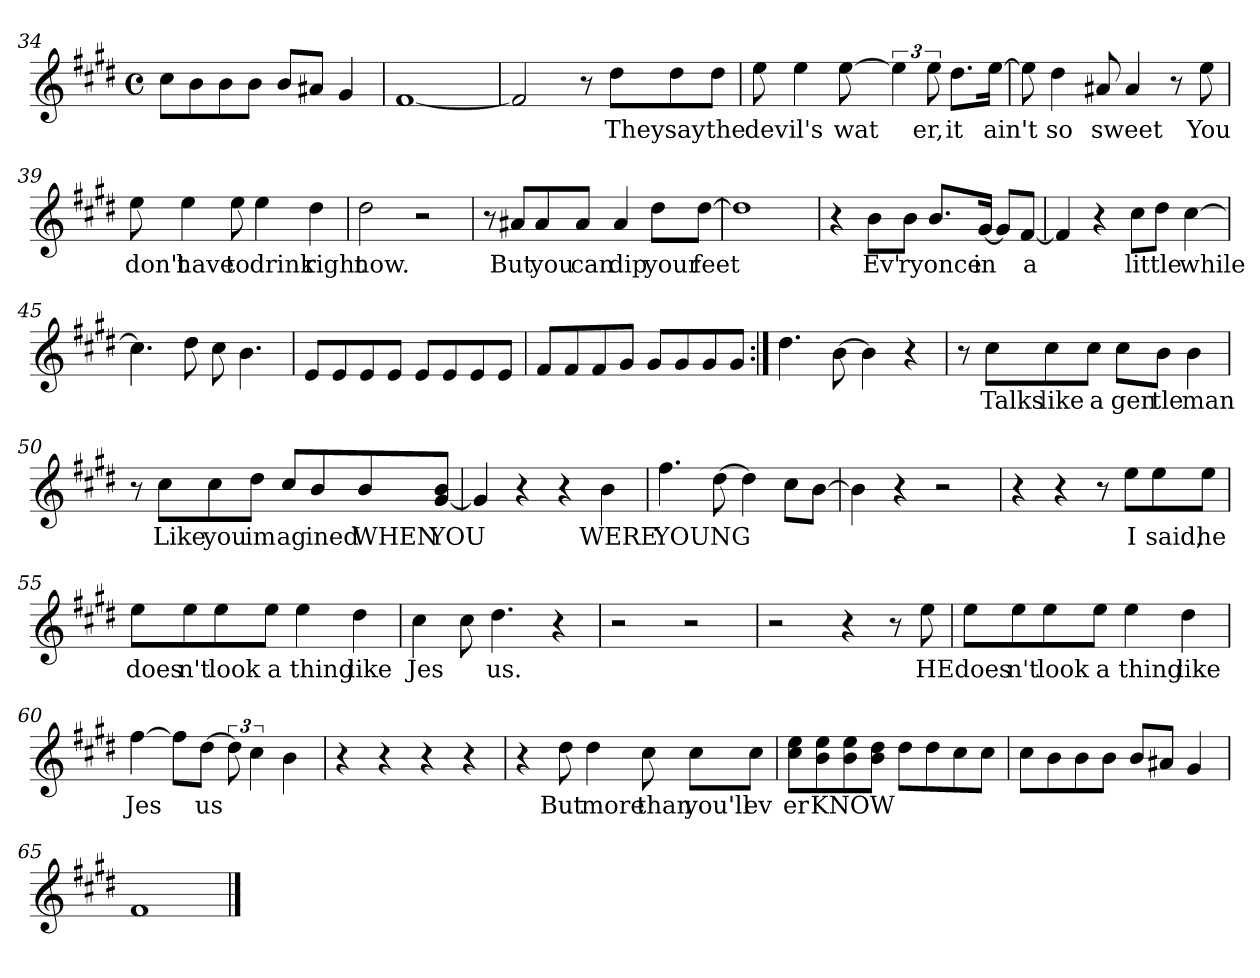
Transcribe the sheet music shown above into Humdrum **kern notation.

**kern	**text
*part1	*part1
*staff1	*staff1
*clefG2	*
*k[f#c#g#d#]	*
*E:	*
*M4/4	*
*met(c)	*
=34	=34
8cc#\L	.
8b\	.
8b\	.
8b\J	.
8b/L	.
8a#X/J	.
4g#/	.
=35	=35
[1f#	.
!!LO:LB:g=z
=36	=36
2f#/]	.
8r	.
8dd#\L	They
8dd#\	say
8dd#\J	the
=37	=37
8ee\	dev
4ee\	il's
[8ee\	wat
6ee\]	.
12ee\	er,
8.dd#\L	it
[16ee\Jk	ain't
=38	=38
8ee\]	.
4dd#\	so
8a#X/	sweet
4a#/	.
8r	.
8ee\	You
=39	=39
8ee\	don't
4ee\	have
8ee\	to
4ee\	drink
4dd#\	right
!!LO:PB:g=z
=40	=40
2dd#\	now.
2r	.
=41	=41
8r	.
8a#X/L	But
8a#/	you
8a#/J	can
4a#/	dip
8dd#\L	your
[8dd#\J	feet
=42	=42
1dd#]	.
=43	=43
4r	.
8b\L	Ev'
8b\J	ry
8.b/L	once
[16g#/Jk	in
8g#/L]	.
[8f#/J	a
=44	=44
4f#/]	.
4r	.
8cc#\L	lit
8dd#\J	tle
[4cc#\	while
!!LO:LB:g=z
=45	=45
4.cc#\]	.
8dd#\	.
8cc#\	.
4.b\	.
=46	=46
8e/L	.
8e/	.
8e/	.
8e/J	.
8e/L	.
8e/	.
8e/	.
8e/J	.
=47	=47
8f#/L	.
8f#/	.
8f#/	.
8g#/J	.
8g#/L	.
8g#/	.
8g#/	.
8g#/J	.
=48:|!	=48:|!
4.dd#\	.
[8b\	.
4b\]	.
4r	.
=49	=49
8r	.
8cc#\L	Talks
8cc#\	like
8cc#\J	a
8cc#\L	gen
8b\J	tle
4b\	man
!!LO:LB:g=z
=50	=50
8r	.
8cc#\L	Like
8cc#\	you
8dd#\J	im
8cc#/L	ag
8b/	ined
8b/	WHEN
[8g#/ 8b/J	YOU
=51	=51
4g#/]	.
4r	.
4r	.
4b\	WERE
=52	=52
4.ff#\	YOUNG
[8dd#\	.
4dd#\]	.
8cc#\L	.
[8b\J	.
=53	=53
4b\]	.
4r	.
2r	.
!!LO:LB:g=z
=54	=54
4r	.
4r	.
8r	.
8ee\L	I
8ee\	said,
8ee\J	he
=55	=55
8ee\L	does
8ee\	n't
8ee\	look
8ee\J	a
4ee\	thing
4dd#\	like
=56	=56
4cc#\	Jes
8cc#\	.
4.dd#\	us.
4r	.
=57	=57
2r	.
2r	.
=58	=58
2r	.
4r	.
8r	.
8ee\	HE
!!LO:LB:g=z
=59	=59
8ee\L	does
8ee\	n't
8ee\	look
8ee\J	a
4ee\	thing
4dd#\	like
=60	=60
[4ff#\	Jes
8ff#\L]	.
[8dd#\J	us
12dd#\]	.
6cc#\	.
4b\	.
=61	=61
4r	.
4r	.
4r	.
4r	.
=62	=62
4r	.
8dd#\	But
4dd#\	more
8cc#\	than
8cc#\L	you'll
8cc#\J	ev
!!LO:LB:g=z
=63	=63
8cc#\ 8ee\L	er
8b\ 8ee\	KNOW
8b\ 8ee\	.
8b\ 8dd#\J	.
8dd#\L	.
8dd#\	.
8cc#\	.
8cc#\J	.
=64	=64
8cc#\L	.
8b\	.
8b\	.
8b\J	.
8b/L	.
8a#X/J	.
4g#/	.
=65	=65
1f#	.
==	==
*-	*-
